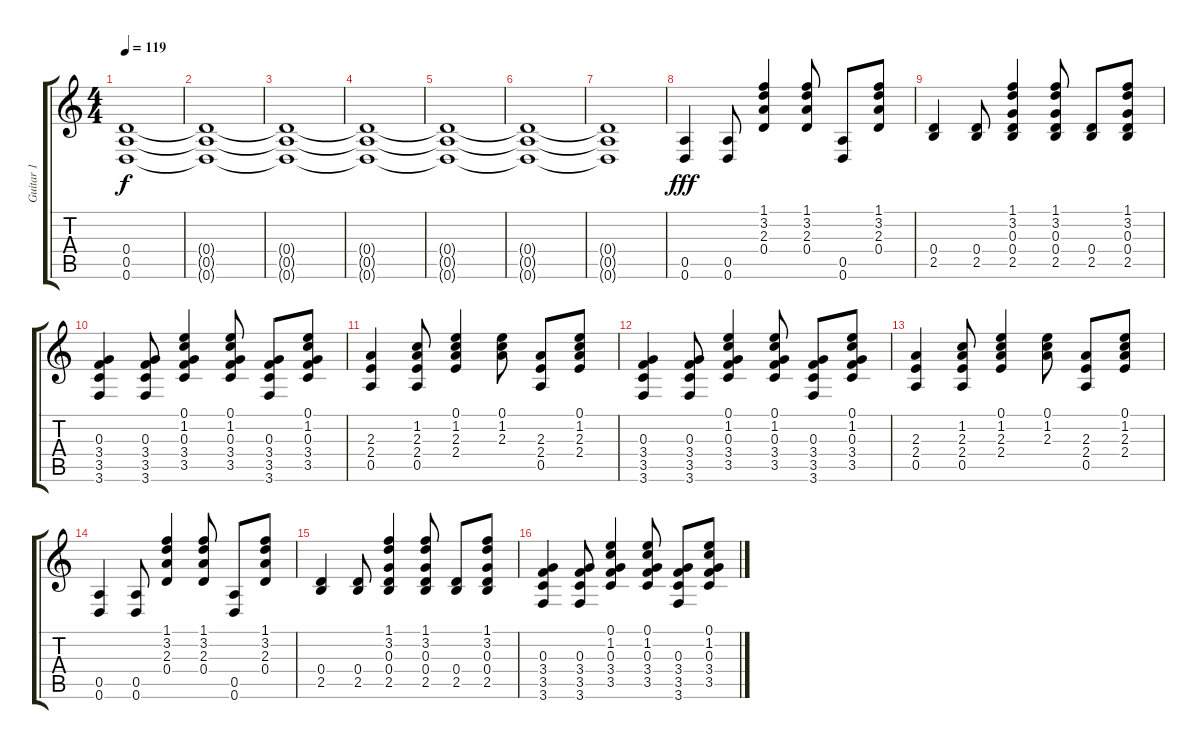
\track ("Guitar 1" "Guitar 1") {instrument distortionguitar}
\staff {score tabs}
\tuning (E4 B3 G3 D3 A2 D2) {hide}
\ts (4 4)
\tempo 119
\clef g2
\ks c
(0.4{t} 0.5{t} 0.6{t}).1{dy f} |
(0.4{t} 0.5{t} 0.6{t}).1 |
(0.4{t} 0.5{t} 0.6{t}).1 |
(0.4{t} 0.5{t} 0.6{t}).1 |
(0.4{t} 0.5{t} 0.6{t}).1 |
(0.4{t} 0.5{t} 0.6{t}).1 |
(0.4{t} 0.5{t} 0.6{t}).1 |
(0.5 0.6).4{dy fff} (0.5 0.6).8 (1.1 3.2 2.3 0.4).4 (1.1 3.2 2.3 0.4).8 (0.5 0.6).8 (1.1 3.2 2.3 0.4).8 |
(0.4 2.5).4 (0.4 2.5).8 (1.1 3.2 0.3 0.4 2.5).4 (1.1 3.2 0.3 0.4 2.5).8 (0.4 2.5).8 (1.1 3.2 0.3 0.4 2.5).8 |
(0.3 3.4 3.5 3.6).4 (0.3 3.4 3.5 3.6).8 (0.1 1.2 0.3 3.4 3.5).4 (0.1 1.2 0.3 3.4 3.5).8 (0.3 3.4 3.5 3.6).8 (0.1 1.2 0.3 3.4 3.5).8 |
(2.3 2.4 0.5).4 (1.2 2.3 2.4 0.5).8 (0.1 1.2 2.3 2.4).4 (0.1 1.2 2.3).8 (2.3 2.4 0.5).8 (0.1 1.2 2.3 2.4).8 |
(0.3 3.4 3.5 3.6).4 (0.3 3.4 3.5 3.6).8 (0.1 1.2 0.3 3.4 3.5).4 (0.1 1.2 0.3 3.4 3.5).8 (0.3 3.4 3.5 3.6).8 (0.1 1.2 0.3 3.4 3.5).8 |
(2.3 2.4 0.5).4 (1.2 2.3 2.4 0.5).8 (0.1 1.2 2.3 2.4).4 (0.1 1.2 2.3).8 (2.3 2.4 0.5).8 (0.1 1.2 2.3 2.4).8 |
(0.5 0.6).4 (0.5 0.6).8 (1.1 3.2 2.3 0.4).4 (1.1 3.2 2.3 0.4).8 (0.5 0.6).8 (1.1 3.2 2.3 0.4).8 |
(0.4 2.5).4 (0.4 2.5).8 (1.1 3.2 0.3 0.4 2.5).4 (1.1 3.2 0.3 0.4 2.5).8 (0.4 2.5).8 (1.1 3.2 0.3 0.4 2.5).8 |
(0.3 3.4 3.5 3.6).4 (0.3 3.4 3.5 3.6).8 (0.1 1.2 0.3 3.4 3.5).4 (0.1 1.2 0.3 3.4 3.5).8 (0.3 3.4 3.5 3.6).8 (0.1 1.2 0.3 3.4 3.5).8
